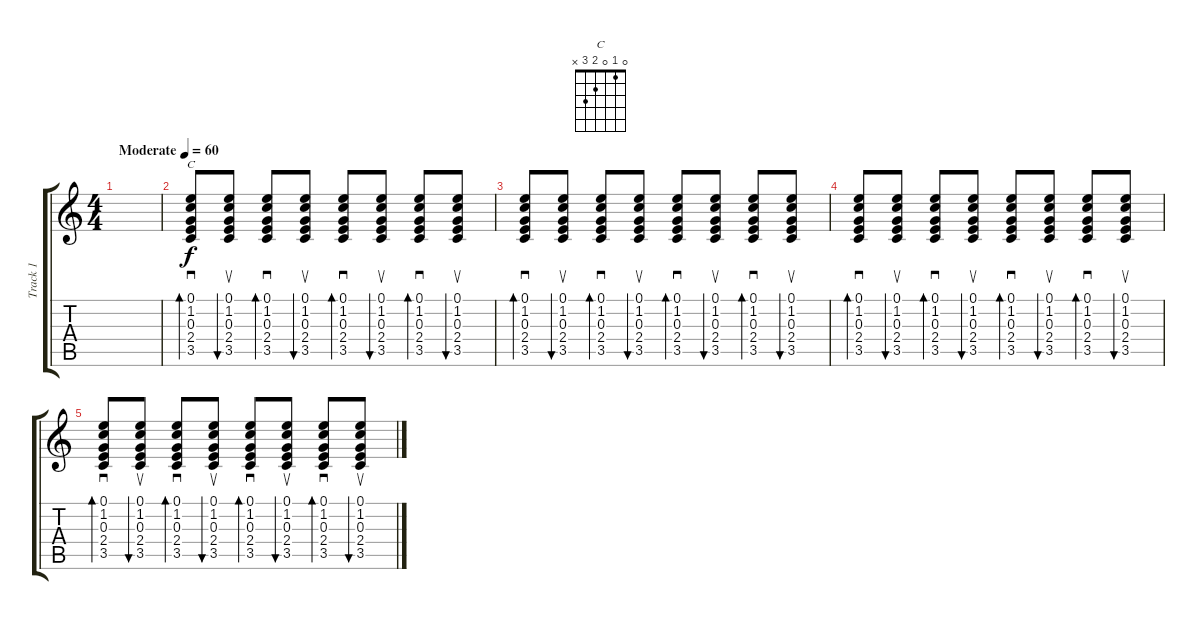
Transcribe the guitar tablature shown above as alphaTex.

\track ("Track 1" "Track 1") {instrument acousticguitarsteel}
\staff {score tabs}
\tuning (E4 B3 G3 D3 A2 E2) {hide}
\chord ("C" 0 1 0 2 3 x)
\ts (4 4)
\tempo (60 "Moderate")
\clef g2
\ks c
|
(0.1 1.2 0.3 2.4 3.5).8{sd bd 60 ch "C"} (0.1 1.2 0.3 2.4 3.5).8{su bu 60} (0.1 1.2 0.3 2.4 3.5).8{sd bd 60} (0.1 1.2 0.3 2.4 3.5).8{su bu 60} (0.1 1.2 0.3 2.4 3.5).8{sd bd 60} (0.1 1.2 0.3 2.4 3.5).8{su bu 60} (0.1 1.2 0.3 2.4 3.5).8{sd bd 60} (0.1 1.2 0.3 2.4 3.5).8{su bu 60} |
(0.1 1.2 0.3 2.4 3.5).8{sd bd 60} (0.1 1.2 0.3 2.4 3.5).8{su bu 60} (0.1 1.2 0.3 2.4 3.5).8{sd bd 60} (0.1 1.2 0.3 2.4 3.5).8{su bu 60} (0.1 1.2 0.3 2.4 3.5).8{sd bd 60} (0.1 1.2 0.3 2.4 3.5).8{su bu 60} (0.1 1.2 0.3 2.4 3.5).8{sd bd 60} (0.1 1.2 0.3 2.4 3.5).8{su bu 60} |
(0.1 1.2 0.3 2.4 3.5).8{sd bd 60} (0.1 1.2 0.3 2.4 3.5).8{su bu 60} (0.1 1.2 0.3 2.4 3.5).8{sd bd 60} (0.1 1.2 0.3 2.4 3.5).8{su bu 60} (0.1 1.2 0.3 2.4 3.5).8{sd bd 60} (0.1 1.2 0.3 2.4 3.5).8{su bu 60} (0.1 1.2 0.3 2.4 3.5).8{sd bd 60} (0.1 1.2 0.3 2.4 3.5).8{su bu 60} |
(0.1 1.2 0.3 2.4 3.5).8{sd bd 60} (0.1 1.2 0.3 2.4 3.5).8{su bu 60} (0.1 1.2 0.3 2.4 3.5).8{sd bd 60} (0.1 1.2 0.3 2.4 3.5).8{su bu 60} (0.1 1.2 0.3 2.4 3.5).8{sd bd 60} (0.1 1.2 0.3 2.4 3.5).8{su bu 60} (0.1 1.2 0.3 2.4 3.5).8{sd bd 60} (0.1 1.2 0.3 2.4 3.5).8{su bu 60}
